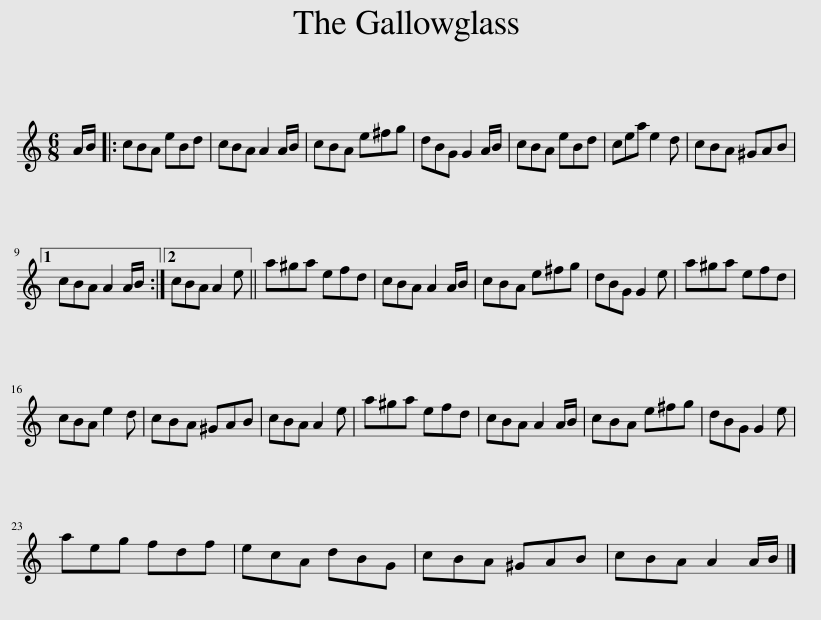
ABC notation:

X:1
L:1/8
M:6/8
I:linebreak $
K:C
V:1 treble
V:1
 A/B/ |: cBA eBd | cBA A2 A/B/ | cBA e^fg | dBG G2 A/B/ | %5
 cBA eBd | cea e2 d | cBA ^GAB |1$ cBA A2 A/B/ :|2 cBA A2 e || %10
 a^ga efd | cBA A2 A/B/ | cBA e^fg | dBG G2 e | a^ga efd |$ %15
 cBA e2 d | cBA ^GAB | cBA A2 e | a^ga efd | cBA A2 A/B/ | %20
 cBA e^fg | dBG G2 e |$ aeg fdf | ecA dBG | cBA ^GAB | %25
 cBA A2 A/B/ |] %26
